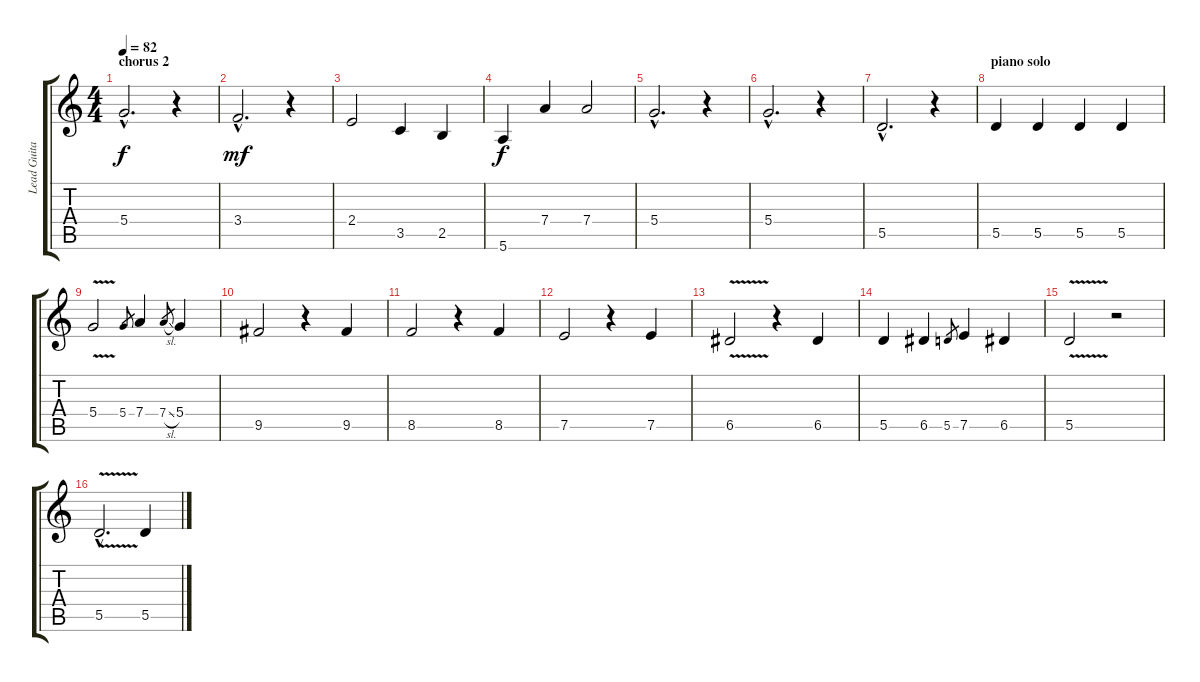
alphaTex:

\track ("Lead Guitar (Gilmour)" "Lead Guita") {instrument acousticguitarsteel}
\staff {score tabs}
\tuning (E4 B3 G3 D3 A2 E2) {hide}
\ts (4 4)
\section ("" "chorus 2")
\tempo 82
\clef g2
\ks c
5.4{hac}.2{d dy f} r.4 |
3.4{hac}.2{d dy mf} r.4 |
2.4.2 3.5.4 2.5.4 |
5.6.4{dy f} 7.4.4 7.4.2 |
5.4{hac}.2{d} r.4 |
5.4{hac}.2{d} r.4 |
5.5{hac}.2{d} r.4 |
\section ("" "piano solo")
5.5.4 5.5.4 5.5.4 5.5.4 |
5.4{v}.2 5.4.8{gr} 7.4.4 7.4{sl}.8{gr} 5.4.4 |
9.5.2 r.4 9.5.4 |
8.5.2 r.4 8.5.4 |
7.5.2 r.4 7.5.4 |
6.5{v}.2 r.4 6.5.4 |
5.5.4 6.5.4 5.5.8{gr} 7.5.4 6.5.4 |
5.5{v}.2 r.2 |
5.5{v hac}.2{d} 5.5.4
